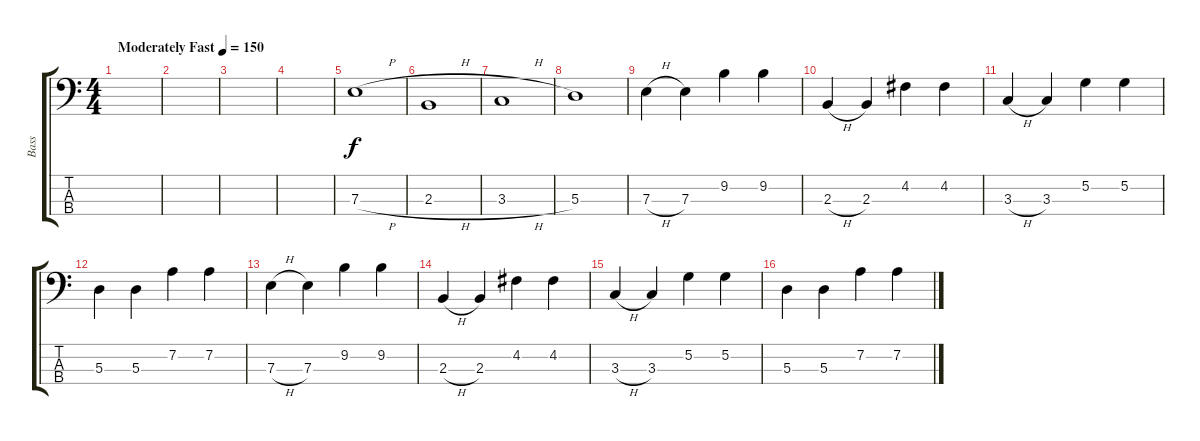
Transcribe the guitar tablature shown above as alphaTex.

\track ("Bass" "Bass") {instrument electricbassfinger}
\staff {score tabs}
\tuning (G2 D2 A1 E1) {hide}
\ts (4 4)
\tempo (150 "Moderately Fast")
\clef f4
\ks c
|
|
|
|
7.3{h}.1 |
2.3{h}.1 |
3.3{h}.1 |
5.3.1 |
7.3{h}.4 7.3.4 9.2.4 9.2.4 |
2.3{h}.4 2.3.4 4.2.4 4.2.4 |
3.3{h}.4 3.3.4 5.2.4 5.2.4 |
5.3.4 5.3.4 7.2.4 7.2.4 |
7.3{h}.4 7.3.4 9.2.4 9.2.4 |
2.3{h}.4 2.3.4 4.2.4 4.2.4 |
3.3{h}.4 3.3.4 5.2.4 5.2.4 |
5.3.4 5.3.4 7.2.4 7.2.4
